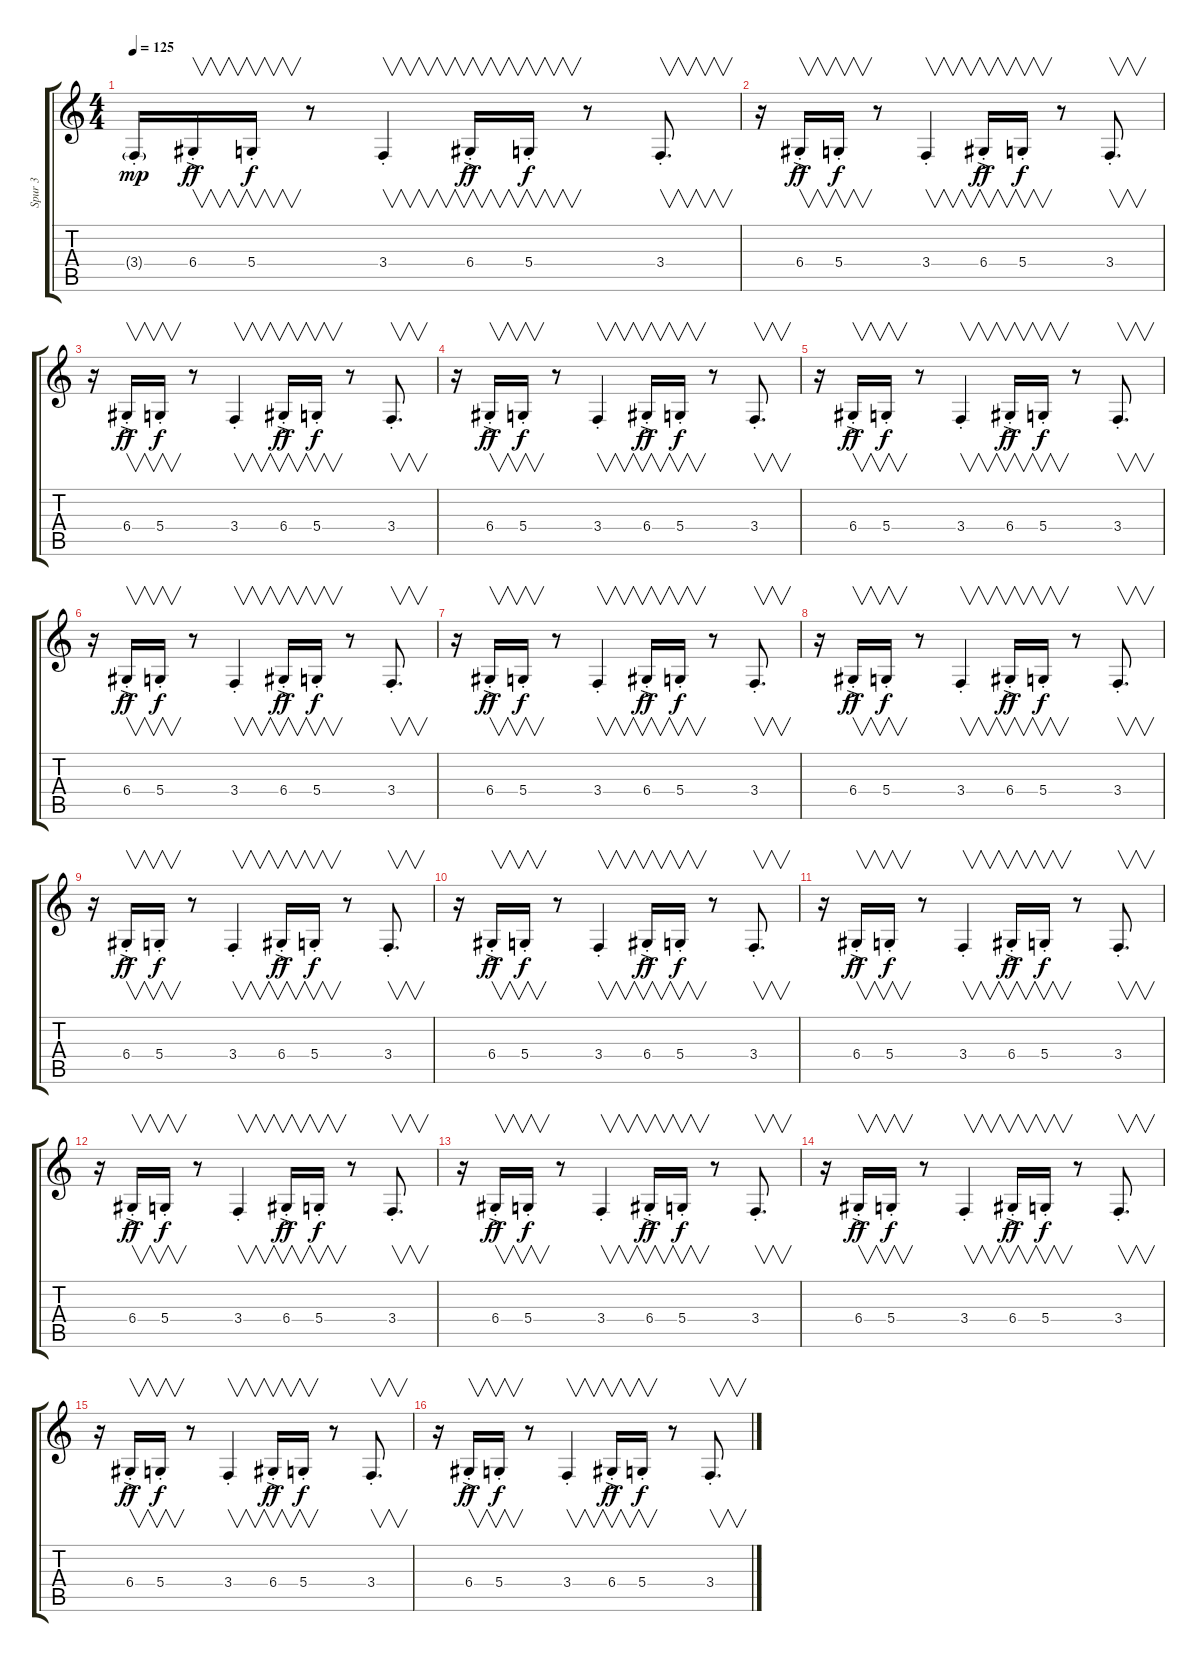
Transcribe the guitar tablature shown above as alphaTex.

\track ("Spur 3" "Spur 3") {instrument electricpiano1}
\staff {score tabs}
\tuning (E4 B3 G3 D3 A2 E2) {hide}
\ts (4 4)
\tempo 125
\clef g2
\ks c
3.4{g st}.16{dy mp} 6.4{ac st}.16{v dy ff} 5.4{st}.16{v dy f} r.8 3.4{st}.4{v} 6.4{ac st}.16{v dy ff} 5.4{st}.16{v dy f} r.8 3.4{st}.8{v d} |
r.16 6.4{ac st}.16{v dy ff} 5.4{st}.16{v dy f} r.8 3.4{st}.4{v} 6.4{ac st}.16{v dy ff} 5.4{st}.16{v dy f} r.8 3.4{st}.8{v d} |
r.16 6.4{ac st}.16{v dy ff} 5.4{st}.16{v dy f} r.8 3.4{st}.4{v} 6.4{ac st}.16{v dy ff} 5.4{st}.16{v dy f} r.8 3.4{st}.8{v d} |
r.16 6.4{ac st}.16{v dy ff} 5.4{st}.16{v dy f} r.8 3.4{st}.4{v} 6.4{ac st}.16{v dy ff} 5.4{st}.16{v dy f} r.8 3.4{st}.8{v d} |
r.16 6.4{ac st}.16{v dy ff} 5.4{st}.16{v dy f} r.8 3.4{st}.4{v} 6.4{ac st}.16{v dy ff} 5.4{st}.16{v dy f} r.8 3.4{st}.8{v d} |
r.16 6.4{ac st}.16{v dy ff} 5.4{st}.16{v dy f} r.8 3.4{st}.4{v} 6.4{ac st}.16{v dy ff} 5.4{st}.16{v dy f} r.8 3.4{st}.8{v d} |
r.16 6.4{ac st}.16{v dy ff} 5.4{st}.16{v dy f} r.8 3.4{st}.4{v} 6.4{ac st}.16{v dy ff} 5.4{st}.16{v dy f} r.8 3.4{st}.8{v d} |
r.16 6.4{ac st}.16{v dy ff} 5.4{st}.16{v dy f} r.8 3.4{st}.4{v} 6.4{ac st}.16{v dy ff} 5.4{st}.16{v dy f} r.8 3.4{st}.8{v d} |
r.16 6.4{ac st}.16{v dy ff} 5.4{st}.16{v dy f} r.8 3.4{st}.4{v} 6.4{ac st}.16{v dy ff} 5.4{st}.16{v dy f} r.8 3.4{st}.8{v d} |
r.16 6.4{ac st}.16{v dy ff} 5.4{st}.16{v dy f} r.8 3.4{st}.4{v} 6.4{ac st}.16{v dy ff} 5.4{st}.16{v dy f} r.8 3.4{st}.8{v d} |
r.16 6.4{ac st}.16{v dy ff} 5.4{st}.16{v dy f} r.8 3.4{st}.4{v} 6.4{ac st}.16{v dy ff} 5.4{st}.16{v dy f} r.8 3.4{st}.8{v d} |
r.16 6.4{ac st}.16{v dy ff} 5.4{st}.16{v dy f} r.8 3.4{st}.4{v} 6.4{ac st}.16{v dy ff} 5.4{st}.16{v dy f} r.8 3.4{st}.8{v d} |
r.16 6.4{ac st}.16{v dy ff} 5.4{st}.16{v dy f} r.8 3.4{st}.4{v} 6.4{ac st}.16{v dy ff} 5.4{st}.16{v dy f} r.8 3.4{st}.8{v d} |
r.16 6.4{ac st}.16{v dy ff} 5.4{st}.16{v dy f} r.8 3.4{st}.4{v} 6.4{ac st}.16{v dy ff} 5.4{st}.16{v dy f} r.8 3.4{st}.8{v d} |
r.16 6.4{ac st}.16{v dy ff} 5.4{st}.16{v dy f} r.8 3.4{st}.4{v} 6.4{ac st}.16{v dy ff} 5.4{st}.16{v dy f} r.8 3.4{st}.8{v d} |
r.16 6.4{ac st}.16{v dy ff} 5.4{st}.16{v dy f} r.8 3.4{st}.4{v} 6.4{ac st}.16{v dy ff} 5.4{st}.16{v dy f} r.8 3.4{st}.8{v d}
